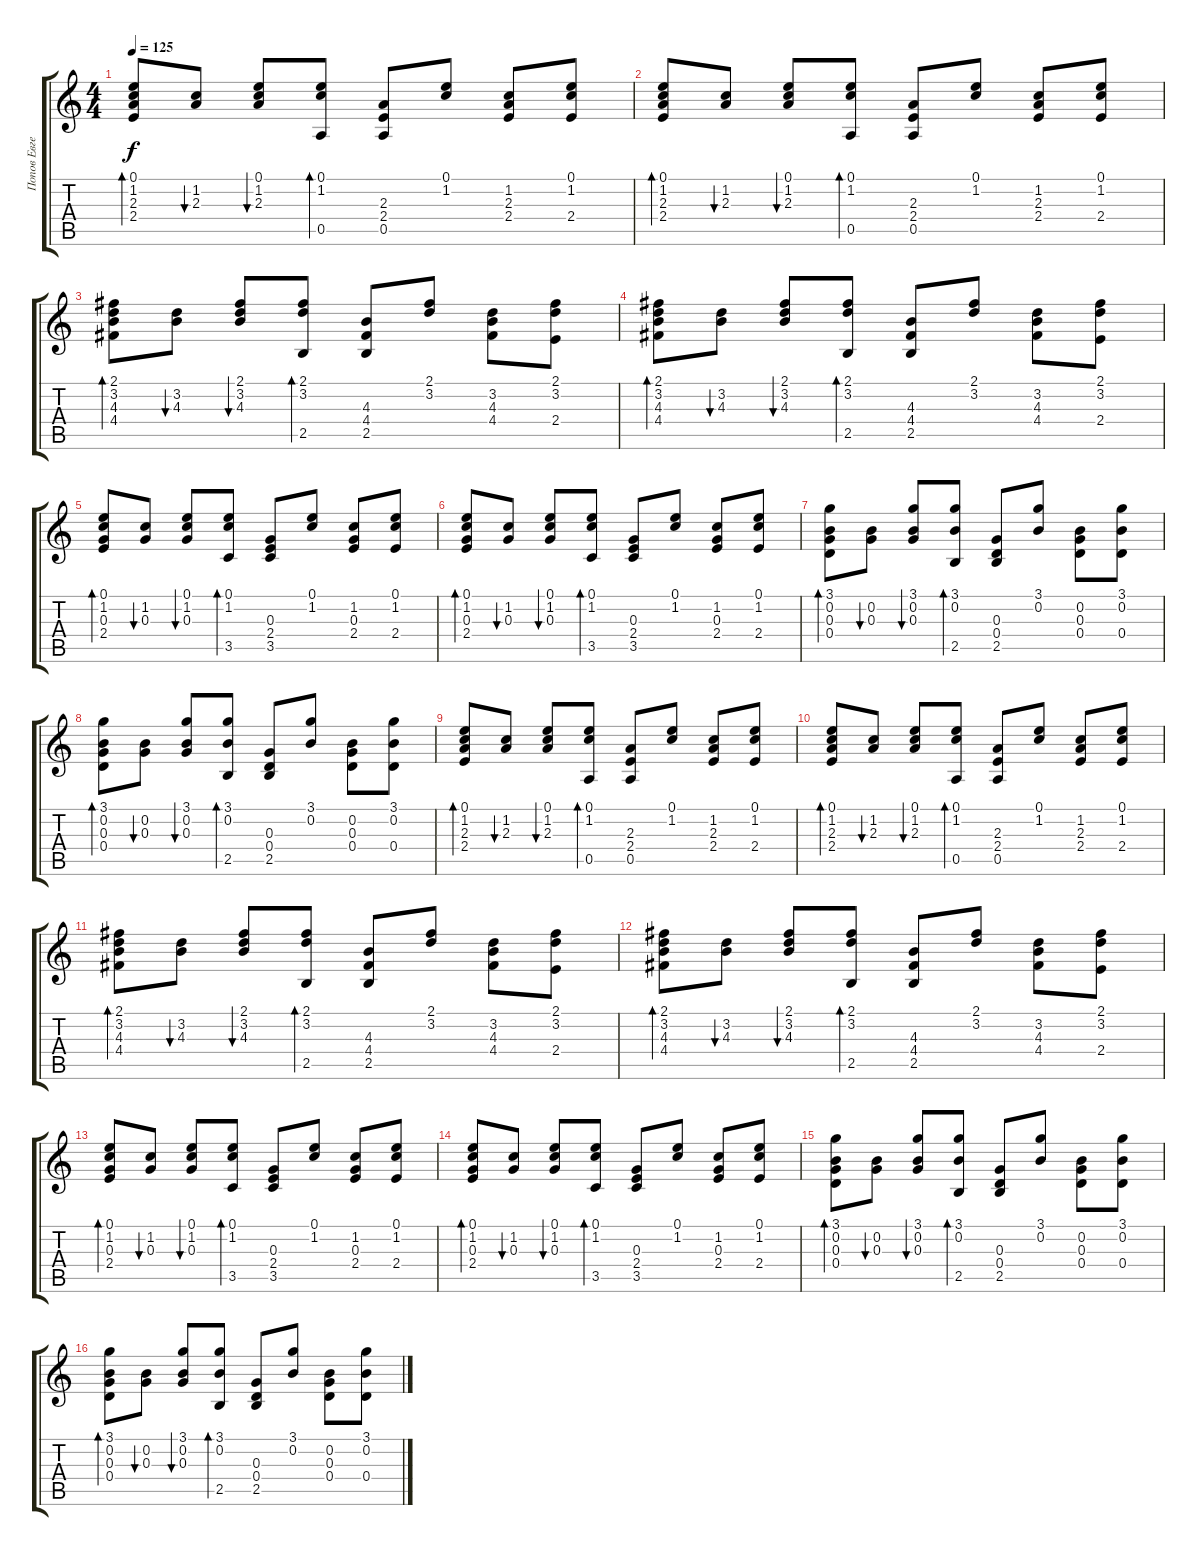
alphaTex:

\track ("Попов Евгений" "Попов Евге") {instrument acousticguitarsteel}
\staff {score tabs}
\tuning (E4 B3 G3 D3 A2 E2) {hide}
\ts (4 4)
\tempo 125
\clef g2
\ks c
(0.1 1.2 2.3 2.4).8{bd 60 dy f} (1.2 2.3).8{bu 120} (0.1 1.2 2.3).8{bu 60} (0.1 1.2 0.5).8{bd 60} (2.3 2.4 0.5).8 (0.1 1.2).8 (1.2 2.3 2.4).8 (0.1 1.2 2.4).8 |
(0.1 1.2 2.3 2.4).8{bd 60} (1.2 2.3).8{bu 120} (0.1 1.2 2.3).8{bu 60} (0.1 1.2 0.5).8{bd 60} (2.3 2.4 0.5).8 (0.1 1.2).8 (1.2 2.3 2.4).8 (0.1 1.2 2.4).8 |
(2.1 3.2 4.3 4.4).8{bd 60} (3.2 4.3).8{bu 120} (2.1 3.2 4.3).8{bu 60} (2.1 3.2 2.5).8{bd 60} (4.3 4.4 2.5).8 (2.1 3.2).8 (3.2 4.3 4.4).8 (2.1 3.2 2.4).8 |
(2.1 3.2 4.3 4.4).8{bd 60} (3.2 4.3).8{bu 120} (2.1 3.2 4.3).8{bu 60} (2.1 3.2 2.5).8{bd 60} (4.3 4.4 2.5).8 (2.1 3.2).8 (3.2 4.3 4.4).8 (2.1 3.2 2.4).8 |
(0.1 1.2 0.3 2.4).8{bd 60} (1.2 0.3).8{bu 120} (0.1 1.2 0.3).8{bu 60} (0.1 1.2 3.5).8{bd 60} (0.3 2.4 3.5).8 (0.1 1.2).8 (1.2 0.3 2.4).8 (0.1 1.2 2.4).8 |
(0.1 1.2 0.3 2.4).8{bd 60} (1.2 0.3).8{bu 120} (0.1 1.2 0.3).8{bu 60} (0.1 1.2 3.5).8{bd 60} (0.3 2.4 3.5).8 (0.1 1.2).8 (1.2 0.3 2.4).8 (0.1 1.2 2.4).8 |
(3.1 0.2 0.3 0.4).8{bd 60} (0.2 0.3).8{bu 120} (3.1 0.2 0.3).8{bu 60} (3.1 0.2 2.5).8{bd 60} (0.3 0.4 2.5).8 (3.1 0.2).8 (0.2 0.3 0.4).8 (3.1 0.2 0.4).8 |
(3.1 0.2 0.3 0.4).8{bd 60} (0.2 0.3).8{bu 120} (3.1 0.2 0.3).8{bu 60} (3.1 0.2 2.5).8{bd 60} (0.3 0.4 2.5).8 (3.1 0.2).8 (0.2 0.3 0.4).8 (3.1 0.2 0.4).8 |
(0.1 1.2 2.3 2.4).8{bd 60} (1.2 2.3).8{bu 120} (0.1 1.2 2.3).8{bu 60} (0.1 1.2 0.5).8{bd 60} (2.3 2.4 0.5).8 (0.1 1.2).8 (1.2 2.3 2.4).8 (0.1 1.2 2.4).8 |
(0.1 1.2 2.3 2.4).8{bd 60} (1.2 2.3).8{bu 120} (0.1 1.2 2.3).8{bu 60} (0.1 1.2 0.5).8{bd 60} (2.3 2.4 0.5).8 (0.1 1.2).8 (1.2 2.3 2.4).8 (0.1 1.2 2.4).8 |
(2.1 3.2 4.3 4.4).8{bd 60} (3.2 4.3).8{bu 120} (2.1 3.2 4.3).8{bu 60} (2.1 3.2 2.5).8{bd 60} (4.3 4.4 2.5).8 (2.1 3.2).8 (3.2 4.3 4.4).8 (2.1 3.2 2.4).8 |
(2.1 3.2 4.3 4.4).8{bd 60} (3.2 4.3).8{bu 120} (2.1 3.2 4.3).8{bu 60} (2.1 3.2 2.5).8{bd 60} (4.3 4.4 2.5).8 (2.1 3.2).8 (3.2 4.3 4.4).8 (2.1 3.2 2.4).8 |
(0.1 1.2 0.3 2.4).8{bd 60} (1.2 0.3).8{bu 120} (0.1 1.2 0.3).8{bu 60} (0.1 1.2 3.5).8{bd 60} (0.3 2.4 3.5).8 (0.1 1.2).8 (1.2 0.3 2.4).8 (0.1 1.2 2.4).8 |
(0.1 1.2 0.3 2.4).8{bd 60} (1.2 0.3).8{bu 120} (0.1 1.2 0.3).8{bu 60} (0.1 1.2 3.5).8{bd 60} (0.3 2.4 3.5).8 (0.1 1.2).8 (1.2 0.3 2.4).8 (0.1 1.2 2.4).8 |
(3.1 0.2 0.3 0.4).8{bd 60} (0.2 0.3).8{bu 120} (3.1 0.2 0.3).8{bu 60} (3.1 0.2 2.5).8{bd 60} (0.3 0.4 2.5).8 (3.1 0.2).8 (0.2 0.3 0.4).8 (3.1 0.2 0.4).8 |
(3.1 0.2 0.3 0.4).8{bd 60} (0.2 0.3).8{bu 120} (3.1 0.2 0.3).8{bu 60} (3.1 0.2 2.5).8{bd 60} (0.3 0.4 2.5).8 (3.1 0.2).8 (0.2 0.3 0.4).8 (3.1 0.2 0.4).8
